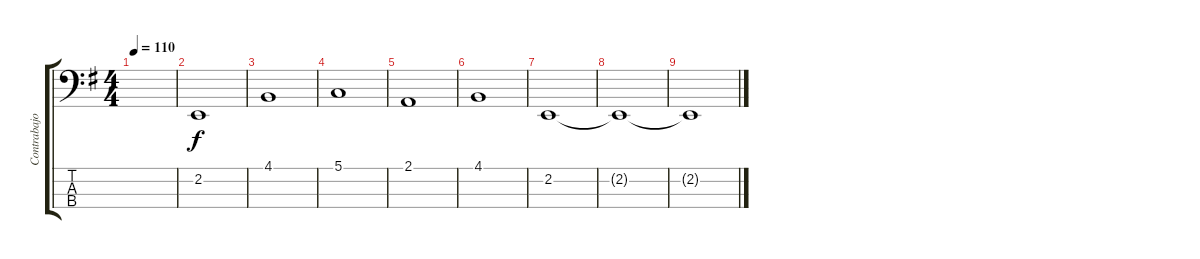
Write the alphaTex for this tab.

\track ("Contrabajo" "Contrabajo") {instrument stringensemble1}
\staff {score tabs}
\tuning (G2 D2 A1 E1) {hide}
\ts (4 4)
\tempo 110
\clef f4
\ks g
|
2.2.1 |
4.1.1 |
5.1.1 |
2.1.1 |
4.1.1 |
2.2.1 |
2.2{t}.1 |
2.2{t}.1
